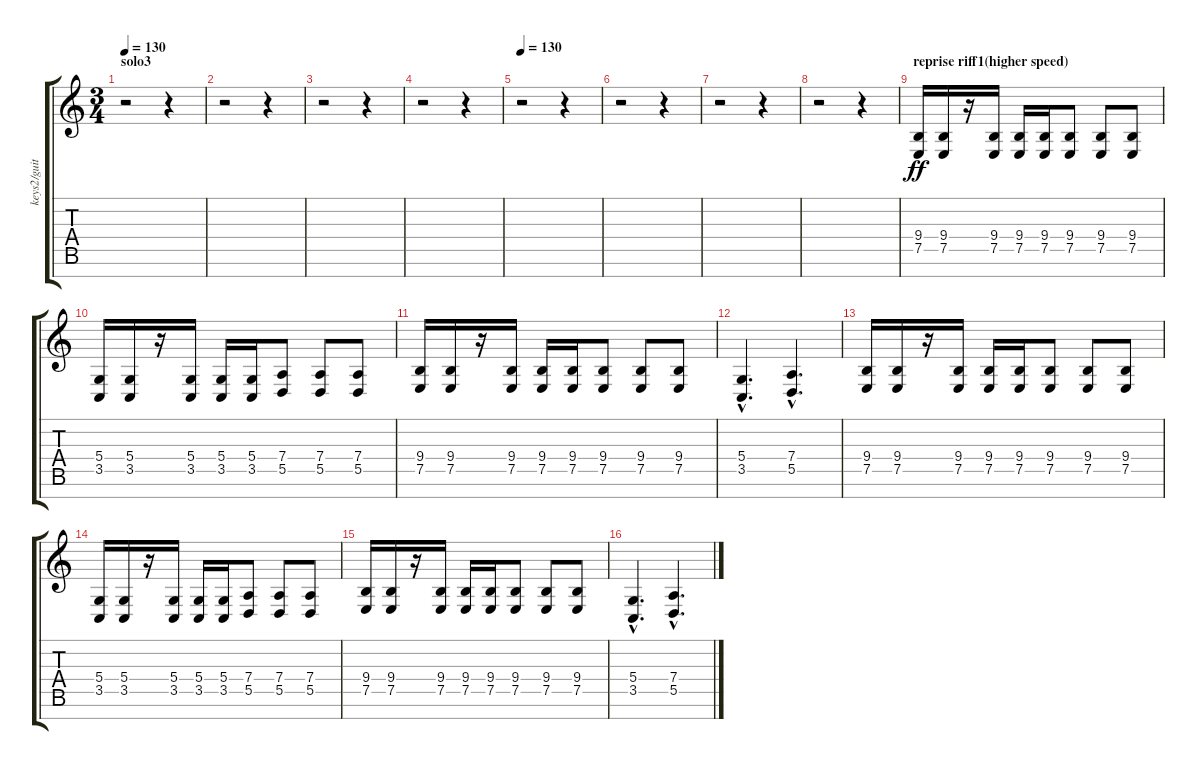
\track ("keys2/guit3" "keys2/guit") {instrument synthstrings1}
\staff {score tabs}
\tuning (E4 B3 G3 D3 A2 E2 B1) {hide}
\ts (3 4)
\section ("" "solo3")
\tempo 130
\clef g2
\ks c
r.2{dy f} r.4 |
r.2 r.4 |
r.2 r.4 |
r.2 r.4 |
\tempo 130
r.2 r.4 |
r.2 r.4 |
r.2 r.4 |
r.2 r.4 |
\section ("" "reprise riff1(higher speed)")
(9.4 7.5).16{dy ff volume 11 instrument distortionguitar} (9.4 7.5).16 r.16 (9.4 7.5).16 (9.4 7.5).16 (9.4 7.5).16 (9.4 7.5).8 (9.4 7.5).8 (9.4 7.5).8 |
(5.4 3.5).16 (5.4 3.5).16 r.16 (5.4 3.5).16 (5.4 3.5).16 (5.4 3.5).16 (7.4 5.5).8 (7.4 5.5).8 (7.4 5.5).8 |
(9.4 7.5).16{volume 11 instrument distortionguitar} (9.4 7.5).16 r.16 (9.4 7.5).16 (9.4 7.5).16 (9.4 7.5).16 (9.4 7.5).8 (9.4 7.5).8 (9.4 7.5).8 |
(5.4{hac} 3.5{hac}).4{d} (7.4{hac} 5.5{hac}).4{d} |
(9.4 7.5).16{volume 11 instrument distortionguitar} (9.4 7.5).16 r.16 (9.4 7.5).16 (9.4 7.5).16 (9.4 7.5).16 (9.4 7.5).8 (9.4 7.5).8 (9.4 7.5).8 |
(5.4 3.5).16 (5.4 3.5).16 r.16 (5.4 3.5).16 (5.4 3.5).16 (5.4 3.5).16 (7.4 5.5).8 (7.4 5.5).8 (7.4 5.5).8 |
(9.4 7.5).16{volume 11 instrument distortionguitar} (9.4 7.5).16 r.16 (9.4 7.5).16 (9.4 7.5).16 (9.4 7.5).16 (9.4 7.5).8 (9.4 7.5).8 (9.4 7.5).8 |
(5.4{hac} 3.5{hac}).4{d} (7.4{hac} 5.5{hac}).4{d}
